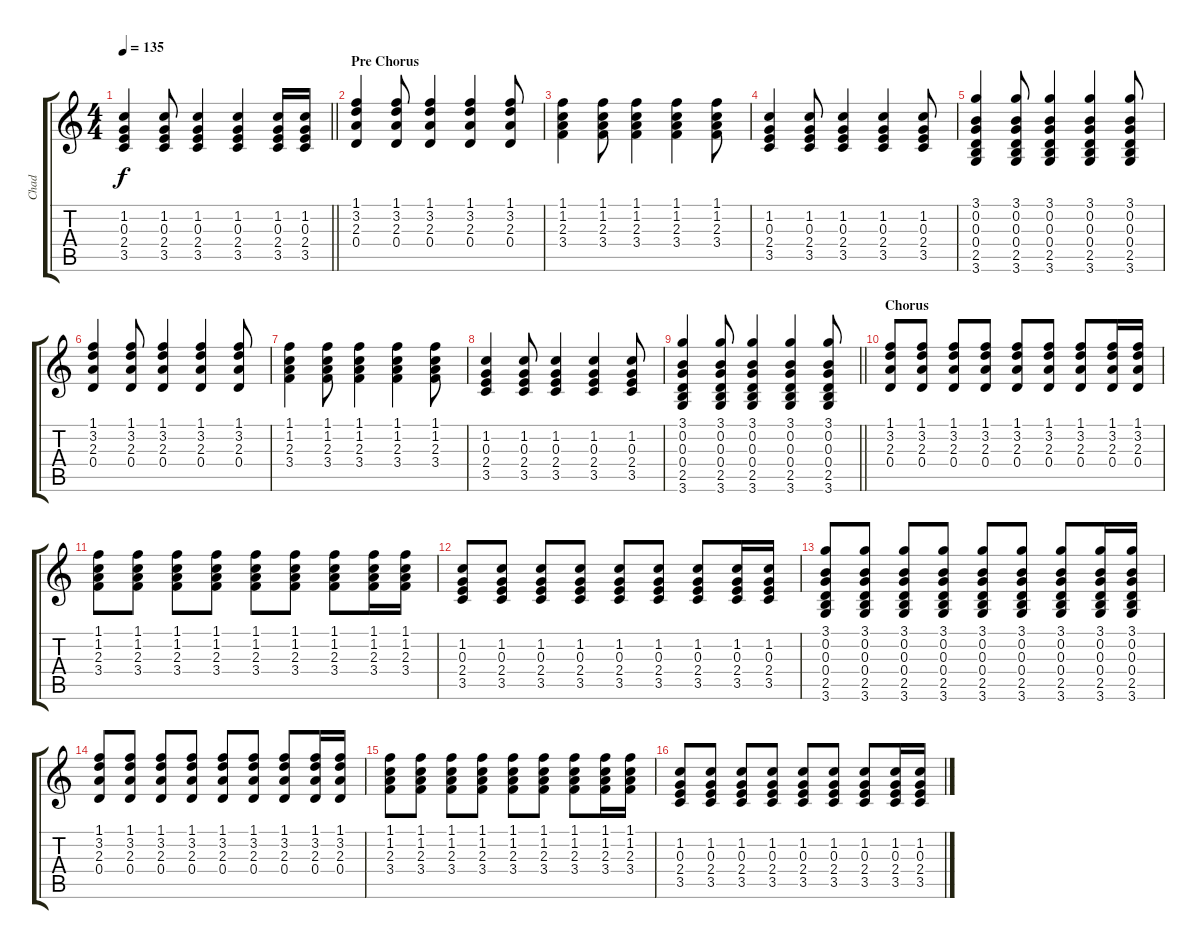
\track ("Chad" "Chad") {instrument electricguitarclean}
\staff {score tabs}
\tuning (E4 B3 G3 D3 A2 E2) {hide}
\ts (4 4)
\tempo 135
\clef g2
\barLineRight lightlight
\ks c
(1.2 0.3 2.4 3.5).4{dy f} (1.2 0.3 2.4 3.5).8 (1.2 0.3 2.4 3.5).4 (1.2 0.3 2.4 3.5).4 (1.2 0.3 2.4 3.5).16 (1.2 0.3 2.4 3.5).16 |
\section ("" "Pre Chorus")
(1.1 3.2 2.3 0.4).4 (1.1 3.2 2.3 0.4).8 (1.1 3.2 2.3 0.4).4 (1.1 3.2 2.3 0.4).4 (1.1 3.2 2.3 0.4).8 |
(1.1 1.2 2.3 3.4).4 (1.1 1.2 2.3 3.4).8 (1.1 1.2 2.3 3.4).4 (1.1 1.2 2.3 3.4).4 (1.1 1.2 2.3 3.4).8 |
(1.2 0.3 2.4 3.5).4 (1.2 0.3 2.4 3.5).8 (1.2 0.3 2.4 3.5).4 (1.2 0.3 2.4 3.5).4 (1.2 0.3 2.4 3.5).8 |
(3.1 0.2 0.3 0.4 2.5 3.6).4 (3.1 0.2 0.3 0.4 2.5 3.6).8 (3.1 0.2 0.3 0.4 2.5 3.6).4 (3.1 0.2 0.3 0.4 2.5 3.6).4 (3.1 0.2 0.3 0.4 2.5 3.6).8 |
(1.1 3.2 2.3 0.4).4 (1.1 3.2 2.3 0.4).8 (1.1 3.2 2.3 0.4).4 (1.1 3.2 2.3 0.4).4 (1.1 3.2 2.3 0.4).8 |
(1.1 1.2 2.3 3.4).4 (1.1 1.2 2.3 3.4).8 (1.1 1.2 2.3 3.4).4 (1.1 1.2 2.3 3.4).4 (1.1 1.2 2.3 3.4).8 |
(1.2 0.3 2.4 3.5).4 (1.2 0.3 2.4 3.5).8 (1.2 0.3 2.4 3.5).4 (1.2 0.3 2.4 3.5).4 (1.2 0.3 2.4 3.5).8 |
\barLineRight lightlight
(3.1 0.2 0.3 0.4 2.5 3.6).4 (3.1 0.2 0.3 0.4 2.5 3.6).8 (3.1 0.2 0.3 0.4 2.5 3.6).4 (3.1 0.2 0.3 0.4 2.5 3.6).4 (3.1 0.2 0.3 0.4 2.5 3.6).8 |
\section ("" "Chorus")
(1.1 3.2 2.3 0.4).8 (1.1 3.2 2.3 0.4).8 (1.1 3.2 2.3 0.4).8 (1.1 3.2 2.3 0.4).8 (1.1 3.2 2.3 0.4).8 (1.1 3.2 2.3 0.4).8 (1.1 3.2 2.3 0.4).8 (1.1 3.2 2.3 0.4).16 (1.1 3.2 2.3 0.4).16 |
(1.1 1.2 2.3 3.4).8 (1.1 1.2 2.3 3.4).8 (1.1 1.2 2.3 3.4).8 (1.1 1.2 2.3 3.4).8 (1.1 1.2 2.3 3.4).8 (1.1 1.2 2.3 3.4).8 (1.1 1.2 2.3 3.4).8 (1.1 1.2 2.3 3.4).16 (1.1 1.2 2.3 3.4).16 |
(1.2 0.3 2.4 3.5).8 (1.2 0.3 2.4 3.5).8 (1.2 0.3 2.4 3.5).8 (1.2 0.3 2.4 3.5).8 (1.2 0.3 2.4 3.5).8 (1.2 0.3 2.4 3.5).8 (1.2 0.3 2.4 3.5).8 (1.2 0.3 2.4 3.5).16 (1.2 0.3 2.4 3.5).16 |
(3.1 0.2 0.3 0.4 2.5 3.6).8 (3.1 0.2 0.3 0.4 2.5 3.6).8 (3.1 0.2 0.3 0.4 2.5 3.6).8 (3.1 0.2 0.3 0.4 2.5 3.6).8 (3.1 0.2 0.3 0.4 2.5 3.6).8 (3.1 0.2 0.3 0.4 2.5 3.6).8 (3.1 0.2 0.3 0.4 2.5 3.6).8 (3.1 0.2 0.3 0.4 2.5 3.6).16 (3.1 0.2 0.3 0.4 2.5 3.6).16 |
(1.1 3.2 2.3 0.4).8 (1.1 3.2 2.3 0.4).8 (1.1 3.2 2.3 0.4).8 (1.1 3.2 2.3 0.4).8 (1.1 3.2 2.3 0.4).8 (1.1 3.2 2.3 0.4).8 (1.1 3.2 2.3 0.4).8 (1.1 3.2 2.3 0.4).16 (1.1 3.2 2.3 0.4).16 |
(1.1 1.2 2.3 3.4).8 (1.1 1.2 2.3 3.4).8 (1.1 1.2 2.3 3.4).8 (1.1 1.2 2.3 3.4).8 (1.1 1.2 2.3 3.4).8 (1.1 1.2 2.3 3.4).8 (1.1 1.2 2.3 3.4).8 (1.1 1.2 2.3 3.4).16 (1.1 1.2 2.3 3.4).16 |
(1.2 0.3 2.4 3.5).8 (1.2 0.3 2.4 3.5).8 (1.2 0.3 2.4 3.5).8 (1.2 0.3 2.4 3.5).8 (1.2 0.3 2.4 3.5).8 (1.2 0.3 2.4 3.5).8 (1.2 0.3 2.4 3.5).8 (1.2 0.3 2.4 3.5).16 (1.2 0.3 2.4 3.5).16
